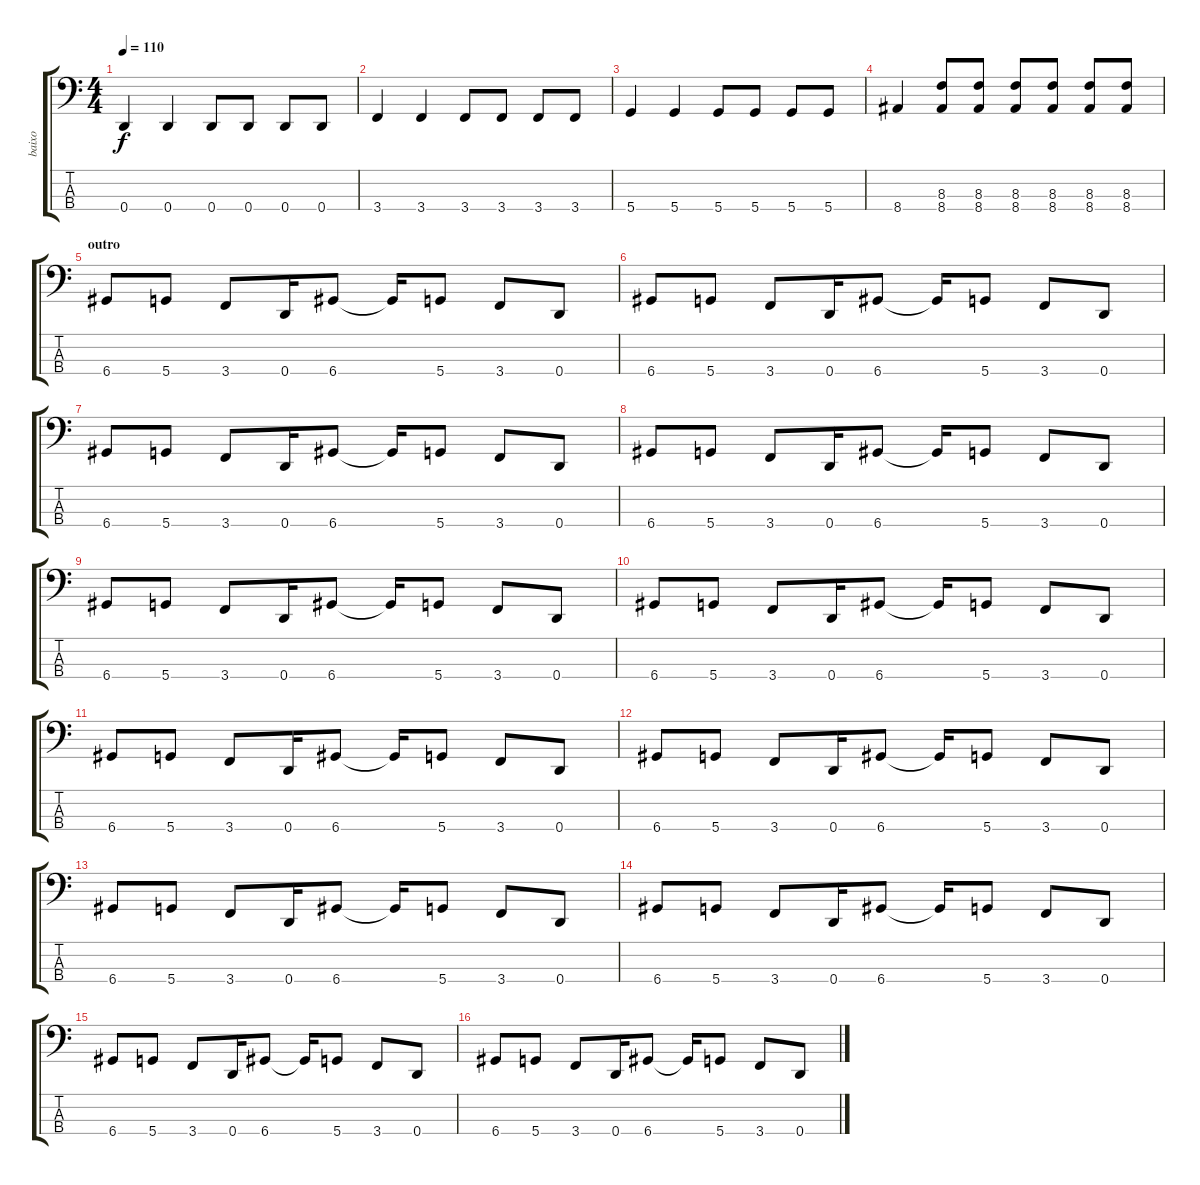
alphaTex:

\track ("baixo" "baixo") {instrument electricbasspick}
\staff {score tabs}
\tuning (G2 D2 A1 D1) {hide}
\ts (4 4)
\tempo 110
\clef f4
\ks c
0.4.4{dy f} 0.4.4 0.4.8 0.4.8 0.4.8 0.4.8 |
3.4.4 3.4.4 3.4.8 3.4.8 3.4.8 3.4.8 |
5.4.4 5.4.4 5.4.8 5.4.8 5.4.8 5.4.8 |
8.4.4 (8.3 8.4).8 (8.3 8.4).8 (8.3 8.4).8 (8.3 8.4).8 (8.3 8.4).8 (8.3 8.4).8 |
\section ("" "outro")
6.4.8 5.4.8 3.4.8 0.4.16 6.4.8 6.4{t}.16 5.4.8 3.4.8 0.4.8 |
6.4.8 5.4.8 3.4.8 0.4.16 6.4.8 6.4{t}.16 5.4.8 3.4.8 0.4.8 |
6.4.8 5.4.8 3.4.8 0.4.16 6.4.8 6.4{t}.16 5.4.8 3.4.8 0.4.8 |
6.4.8 5.4.8 3.4.8 0.4.16 6.4.8 6.4{t}.16 5.4.8 3.4.8 0.4.8 |
6.4.8 5.4.8 3.4.8 0.4.16 6.4.8 6.4{t}.16 5.4.8 3.4.8 0.4.8 |
6.4.8 5.4.8 3.4.8 0.4.16 6.4.8 6.4{t}.16 5.4.8 3.4.8 0.4.8 |
6.4.8 5.4.8 3.4.8 0.4.16 6.4.8 6.4{t}.16 5.4.8 3.4.8 0.4.8 |
6.4.8 5.4.8 3.4.8 0.4.16 6.4.8 6.4{t}.16 5.4.8 3.4.8 0.4.8 |
6.4.8 5.4.8 3.4.8 0.4.16 6.4.8 6.4{t}.16 5.4.8 3.4.8 0.4.8 |
6.4.8 5.4.8 3.4.8 0.4.16 6.4.8 6.4{t}.16 5.4.8 3.4.8 0.4.8 |
6.4.8 5.4.8 3.4.8 0.4.16 6.4.8 6.4{t}.16 5.4.8 3.4.8 0.4.8 |
6.4.8 5.4.8 3.4.8 0.4.16 6.4.8 6.4{t}.16 5.4.8 3.4.8 0.4.8
